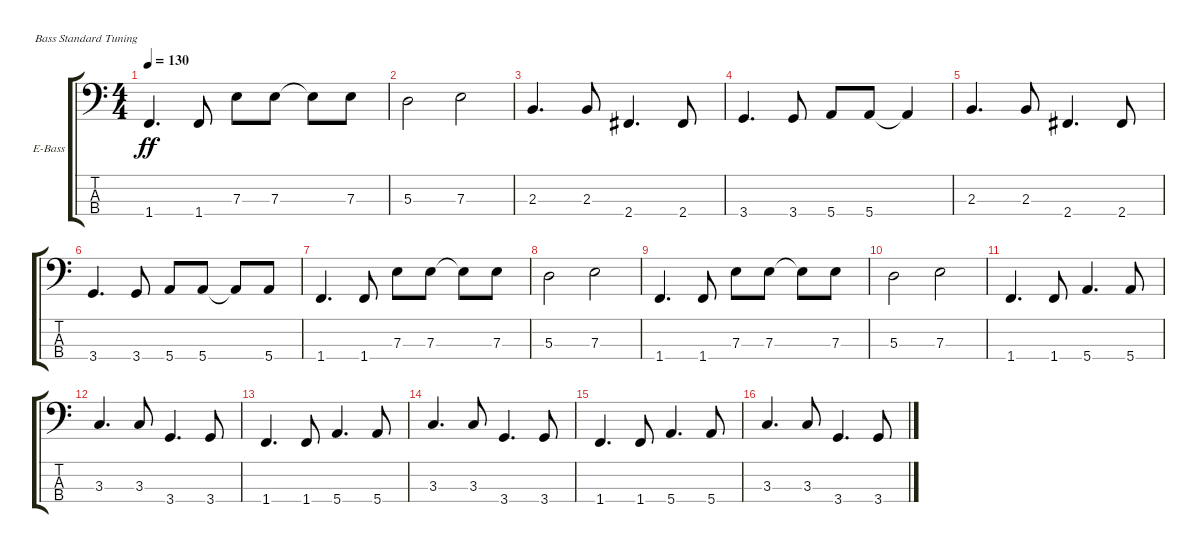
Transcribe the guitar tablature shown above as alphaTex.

\defaultSystemsLayout 4
\bracketExtendMode groupsimilarinstruments
\firstSystemTrackNameOrientation horizontal
\otherSystemsTrackNameOrientation horizontal
\track ("Electric Bass" "E-Bass") {instrument electricbassfinger}
\staff {score tabs}
\tuning (G2 D2 A1 E1)
\ts (4 4)
\tempo 130
\clef f4
\scale
0.333333
\ks c
1.4.4{d dy ff} 1.4.8 7.3.8 7.3.8 7.3{t}.8 7.3.8 |
\scale
0.333333 5.3.2 7.3.2 |
\scale
0.333333 2.3.4{d} 2.3.8 2.4.4{d} 2.4.8 |
\scale
0.333333 3.4.4{d} 3.4.8 5.4.8 5.4.8 5.4{t}.4 |
\scale
0.333333 2.3.4{d} 2.3.8 2.4.4{d} 2.4.8 |
\scale
0.333333 3.4.4{d} 3.4.8 5.4.8 5.4.8 5.4{t}.8 5.4.8 |
\scale
0.333333 1.4.4{d} 1.4.8 7.3.8 7.3.8 7.3{t}.8 7.3.8 |
\scale
0.333333 5.3.2 7.3.2 |
\scale
0.333333 1.4.4{d} 1.4.8 7.3.8 7.3.8 7.3{t}.8 7.3.8 |
\scale
0.333333 5.3.2 7.3.2 |
\scale
0.333333 1.4.4{d} 1.4.8 5.4.4{d} 5.4.8 |
\scale
0.333333 3.3.4{d} 3.3.8 3.4.4{d} 3.4.8 |
\scale
0.333333 1.4.4{d} 1.4.8 5.4.4{d} 5.4.8 |
\scale
0.333333 3.3.4{d} 3.3.8 3.4.4{d} 3.4.8 |
\scale
0.333333 1.4.4{d} 1.4.8 5.4.4{d} 5.4.8 |
\scale
0.333333 3.3.4{d} 3.3.8 3.4.4{d} 3.4.8
